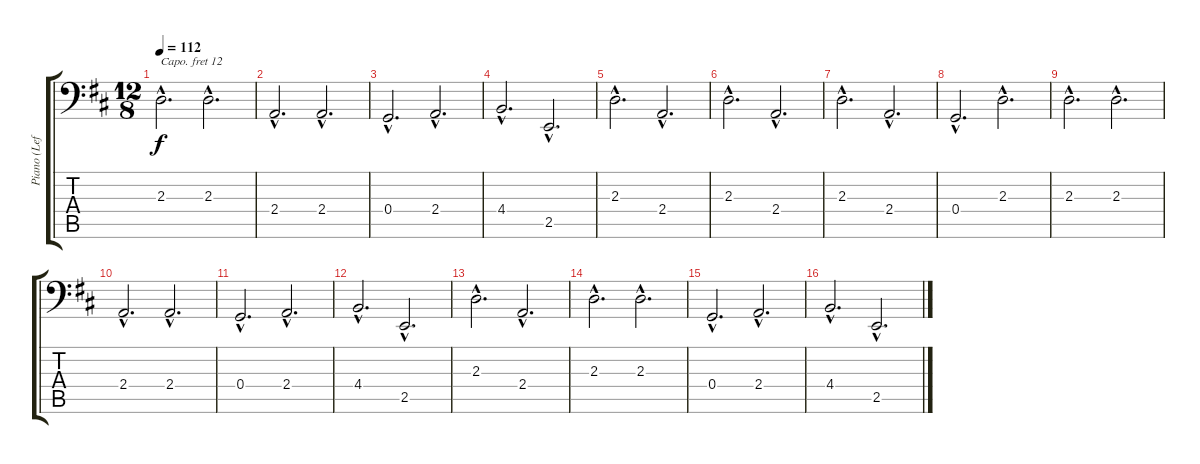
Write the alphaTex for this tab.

\track ("Piano (Left Hand)" "Piano (Lef") {instrument acousticgrandpiano}
\staff {score tabs}
\capo 12
\tuning (Bb2 F2 C2 G1 D1 A0) {hide}
\ts (12 8)
\tempo 112
\clef f4
\ks d
2.3{hac}.2{d dy f} 2.3{hac}.2{d} |
2.4{hac}.2{d} 2.4{hac}.2{d} |
0.4{hac}.2{d} 2.4{hac}.2{d} |
4.4{hac}.2{d} 2.5{hac}.2{d} |
2.3{hac}.2{d} 2.4{hac}.2{d} |
2.3{hac}.2{d} 2.4{hac}.2{d} |
2.3{hac}.2{d} 2.4{hac}.2{d} |
0.4{hac}.2{d} 2.3{hac}.2{d} |
2.3{hac}.2{d} 2.3{hac}.2{d} |
2.4{hac}.2{d} 2.4{hac}.2{d} |
0.4{hac}.2{d} 2.4{hac}.2{d} |
4.4{hac}.2{d} 2.5{hac}.2{d} |
2.3{hac}.2{d} 2.4{hac}.2{d} |
2.3{hac}.2{d} 2.3{hac}.2{d} |
0.4{hac}.2{d} 2.4{hac}.2{d} |
4.4{hac}.2{d} 2.5{hac}.2{d}
